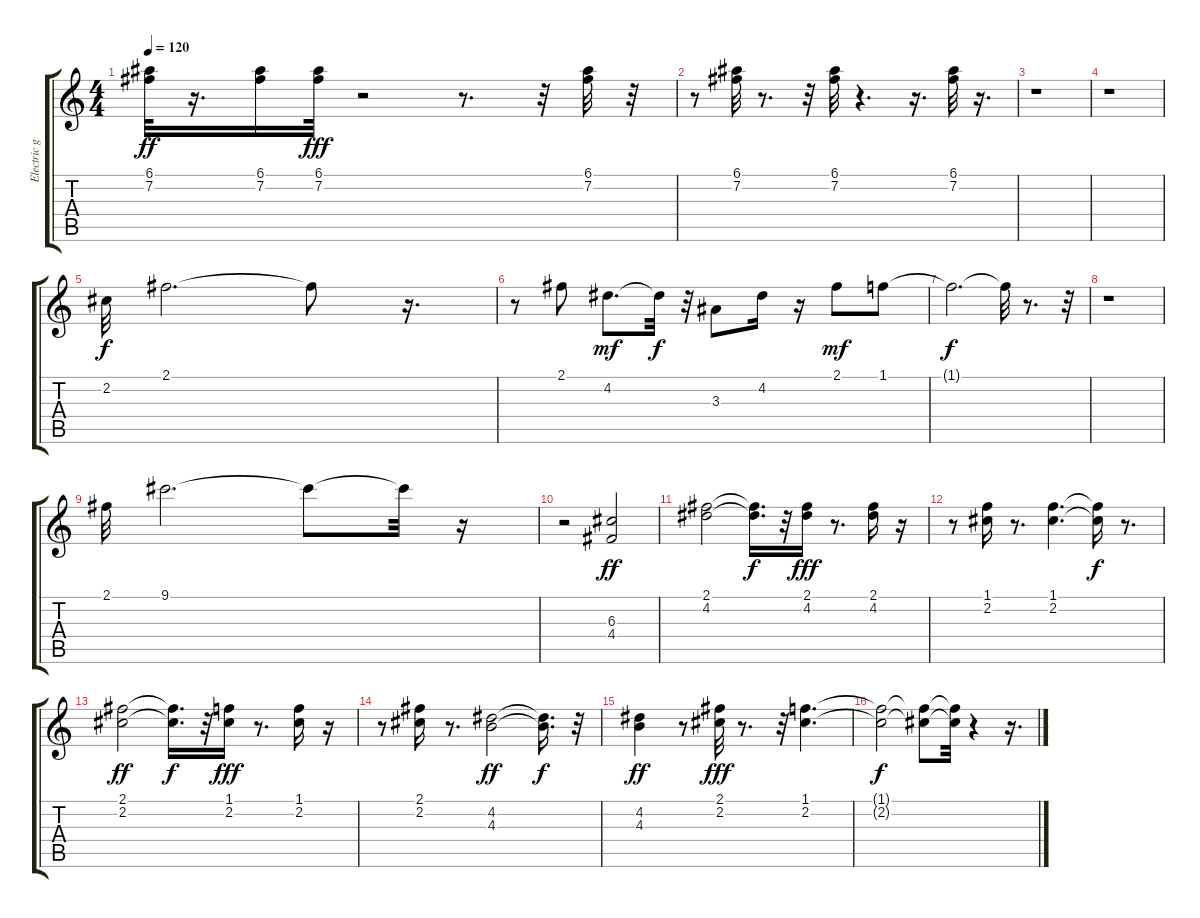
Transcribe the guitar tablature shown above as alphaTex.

\track ("Electric guitar" "Electric g") {instrument electricguitarclean}
\staff {score tabs}
\tuning (E4 B3 G3 D3 A2 E2) {hide}
\ts (4 4)
\tempo 120
\clef g2
\ks c
(6.1 7.2).32{dy ff} r.16{d} (6.1 7.2).16 (6.1 7.2).32{dy fff} r.2 r.8{d} r.32 (6.1 7.2).32 r.32 |
r.8 (6.1 7.2).32 r.8{d} r.32 (6.1 7.2).32 r.4{d} r.16{d} (6.1 7.2).32 r.16{d} |
r.1 |
r.1 |
2.2.32{dy f} 2.1.2{d} 2.1{t}.8 r.16{d} |
r.8 2.1.8 4.2.8{d dy mf} 4.2{t}.32{dy f} r.32 3.3.8 4.2.16 r.16 2.1.8{dy mf} 1.1.8 |
1.1{t}.2{d dy f} 1.1{t}.32 r.8{d} r.32 |
r.1 |
2.1.32 9.1.2{d} 9.1{t}.8 9.1{t}.32 r.16 |
r.2 (6.3 4.4).2{dy ff} |
(2.1 4.2).2 (2.1{t} 4.2{t}).16{d dy f} r.32 (2.1 4.2).16{dy fff} r.8{d} (2.1 4.2).16 r.16 |
r.8 (1.1 2.2).16 r.8{d} (1.1 2.2).4{d} (1.1{t} 2.2{t}).16{dy f} r.8{d} |
(2.1 2.2).2{dy ff} (2.1{t} 2.2{t}).16{d dy f} r.32 (1.1 2.2).16{dy fff} r.8{d} (1.1 2.2).16 r.16 |
r.8 (2.1 2.2).16 r.8{d} (4.2 4.3).2{dy ff} (4.2{t} 4.3{t}).16{d dy f} r.32 |
(4.2 4.3).4{dy ff} r.8 (2.1 2.2).32{dy fff} r.8{d} r.32 (1.1 2.2).4{d} |
(1.1{t} 2.2{t}).2{dy f} (1.1{t} 2.2{t}).8 (1.1{t} 2.2{t}).32 r.4 r.16{d}
